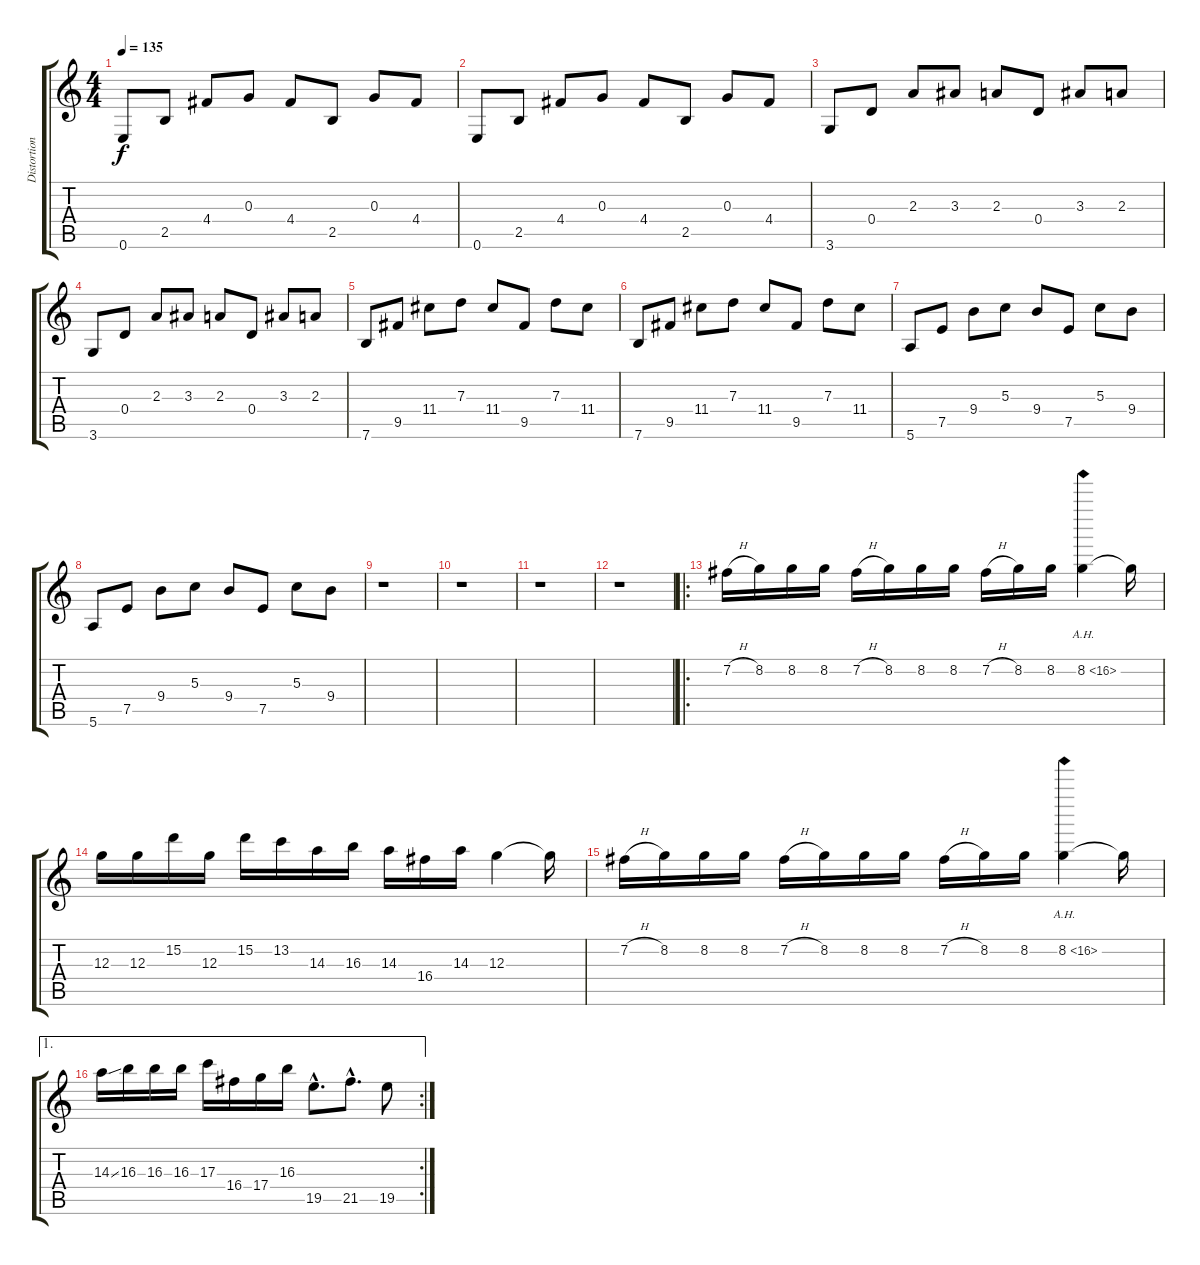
\track ("Distortion Guitar" "Distortion") {instrument distortionguitar}
\staff {score tabs}
\tuning (E4 B3 G3 D3 A2 E2) {hide}
\ts (4 4)
\tempo 135
\clef g2
\ks c
0.6.8{dy f} 2.5.8 4.4.8 0.3.8 4.4.8 2.5.8 0.3.8 4.4.8 |
0.6.8 2.5.8 4.4.8 0.3.8 4.4.8 2.5.8 0.3.8 4.4.8 |
3.6.8 0.4.8 2.3.8 3.3.8 2.3.8 0.4.8 3.3.8 2.3.8 |
3.6.8 0.4.8 2.3.8 3.3.8 2.3.8 0.4.8 3.3.8 2.3.8 |
7.6.8 9.5.8 11.4.8 7.3.8 11.4.8 9.5.8 7.3.8 11.4.8 |
7.6.8 9.5.8 11.4.8 7.3.8 11.4.8 9.5.8 7.3.8 11.4.8 |
5.6.8 7.5.8 9.4.8 5.3.8 9.4.8 7.5.8 5.3.8 9.4.8 |
5.6.8 7.5.8 9.4.8 5.3.8 9.4.8 7.5.8 5.3.8 9.4.8 |
r.1 |
r.1 |
r.1 |
r.1 |
\ro
7.2{h}.16 8.2.16 8.2.16 8.2.16 7.2{h}.16 8.2.16 8.2.16 8.2.16 7.2{h}.16 8.2.16 8.2.16 8.2{ah 8}.4 8.2{t}.16 |
12.3.16 12.3.16 15.2.16 12.3.16 15.2.16 13.2.16 14.3.16 16.3.16 14.3.16 16.4.16 14.3.16 12.3.4 12.3{t}.16 |
7.2{h}.16 8.2.16 8.2.16 8.2.16 7.2{h}.16 8.2.16 8.2.16 8.2.16 7.2{h}.16 8.2.16 8.2.16 8.2{ah 8}.4 8.2{t}.16 |
\ae 1
\rc 2
14.3{ss}.16 16.3.16 16.3.16 16.3.16 17.3.16 16.4.16 17.4.16 16.3.16 19.5{hac}.8{d} 21.5{hac}.8{d} 19.5.8
